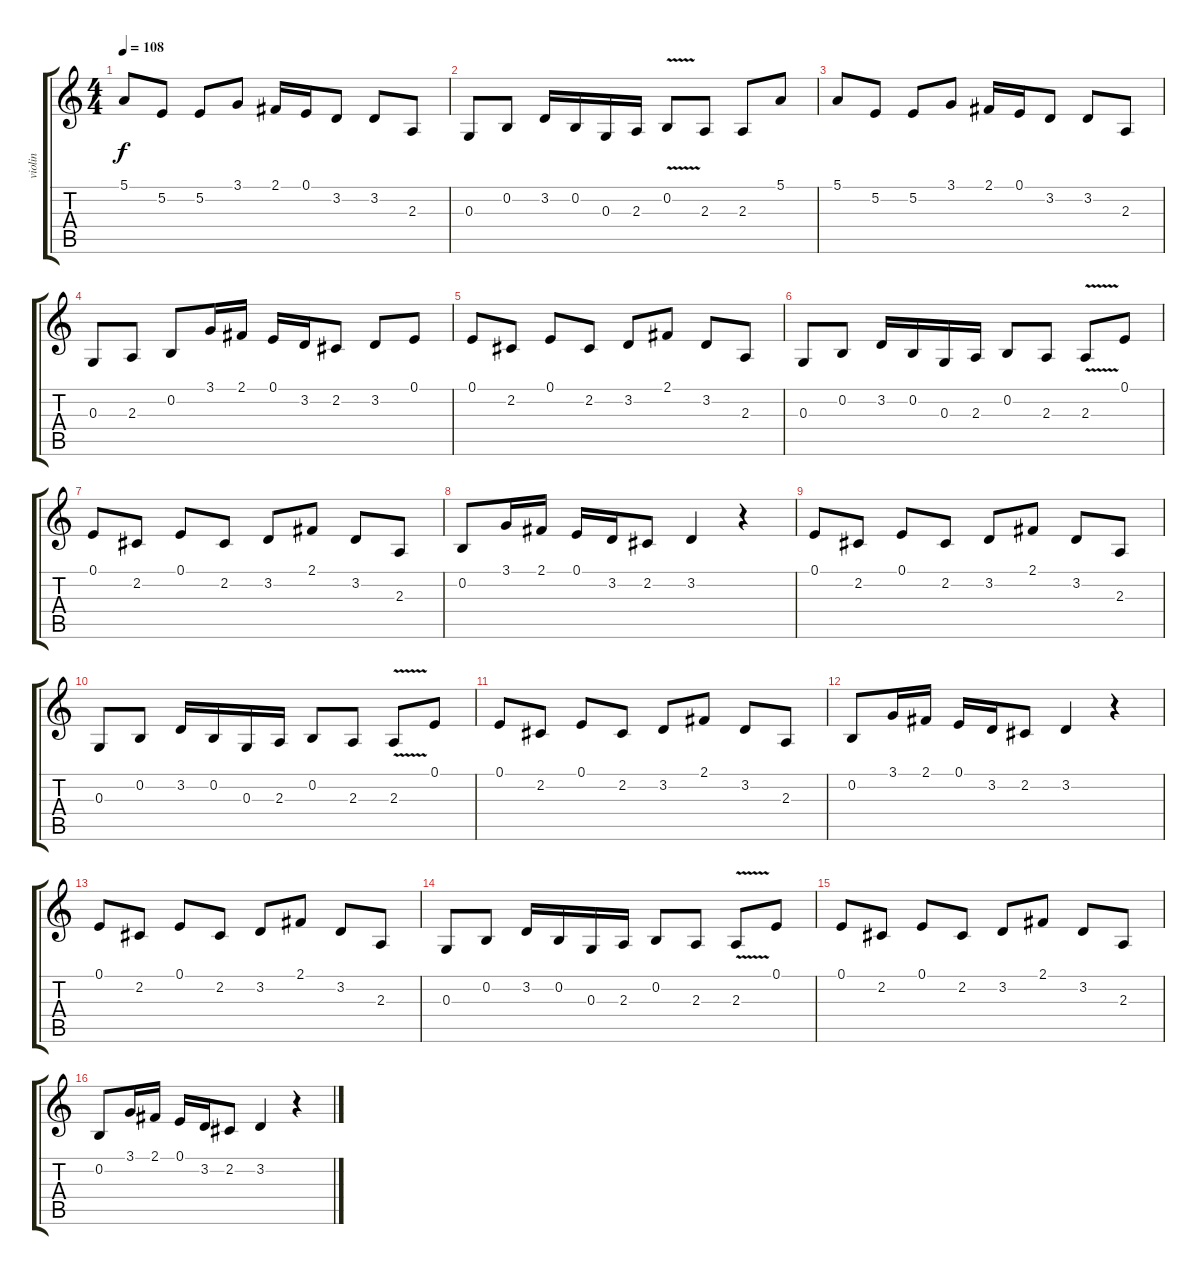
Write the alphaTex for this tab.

\track ("violin" "violin") {instrument violin}
\staff {score tabs}
\tuning (E4 B3 G3 D3 A2 E2) {hide}
\ts (4 4)
\tempo 108
\clef g2
\ks c
5.1.8{dy f} 5.2.8 5.2.8 3.1.8 2.1.16 0.1.16 3.2.8 3.2.8 2.3.8 |
0.3.8 0.2.8 3.2.16 0.2.16 0.3.16 2.3.16 0.2{v}.8 2.3.8 2.3.8 5.1.8 |
5.1.8 5.2.8 5.2.8 3.1.8 2.1.16 0.1.16 3.2.8 3.2.8 2.3.8 |
0.3.8 2.3.8 0.2.8 3.1.16 2.1.16 0.1.16 3.2.16 2.2.8 3.2.8 0.1.8 |
0.1.8 2.2.8 0.1.8 2.2.8 3.2.8 2.1.8 3.2.8 2.3.8 |
0.3.8 0.2.8 3.2.16 0.2.16 0.3.16 2.3.16 0.2.8 2.3.8 2.3{v}.8 0.1.8 |
0.1.8 2.2.8 0.1.8 2.2.8 3.2.8 2.1.8 3.2.8 2.3.8 |
0.2.8 3.1.16 2.1.16 0.1.16 3.2.16 2.2.8 3.2.4 r.4 |
0.1.8 2.2.8 0.1.8 2.2.8 3.2.8 2.1.8 3.2.8 2.3.8 |
0.3.8 0.2.8 3.2.16 0.2.16 0.3.16 2.3.16 0.2.8 2.3.8 2.3{v}.8 0.1.8 |
0.1.8 2.2.8 0.1.8 2.2.8 3.2.8 2.1.8 3.2.8 2.3.8 |
0.2.8 3.1.16 2.1.16 0.1.16 3.2.16 2.2.8 3.2.4 r.4 |
0.1.8 2.2.8 0.1.8 2.2.8 3.2.8 2.1.8 3.2.8 2.3.8 |
0.3.8 0.2.8 3.2.16 0.2.16 0.3.16 2.3.16 0.2.8 2.3.8 2.3{v}.8 0.1.8 |
0.1.8 2.2.8 0.1.8 2.2.8 3.2.8 2.1.8 3.2.8 2.3.8 |
0.2.8 3.1.16 2.1.16 0.1.16 3.2.16 2.2.8 3.2.4 r.4
